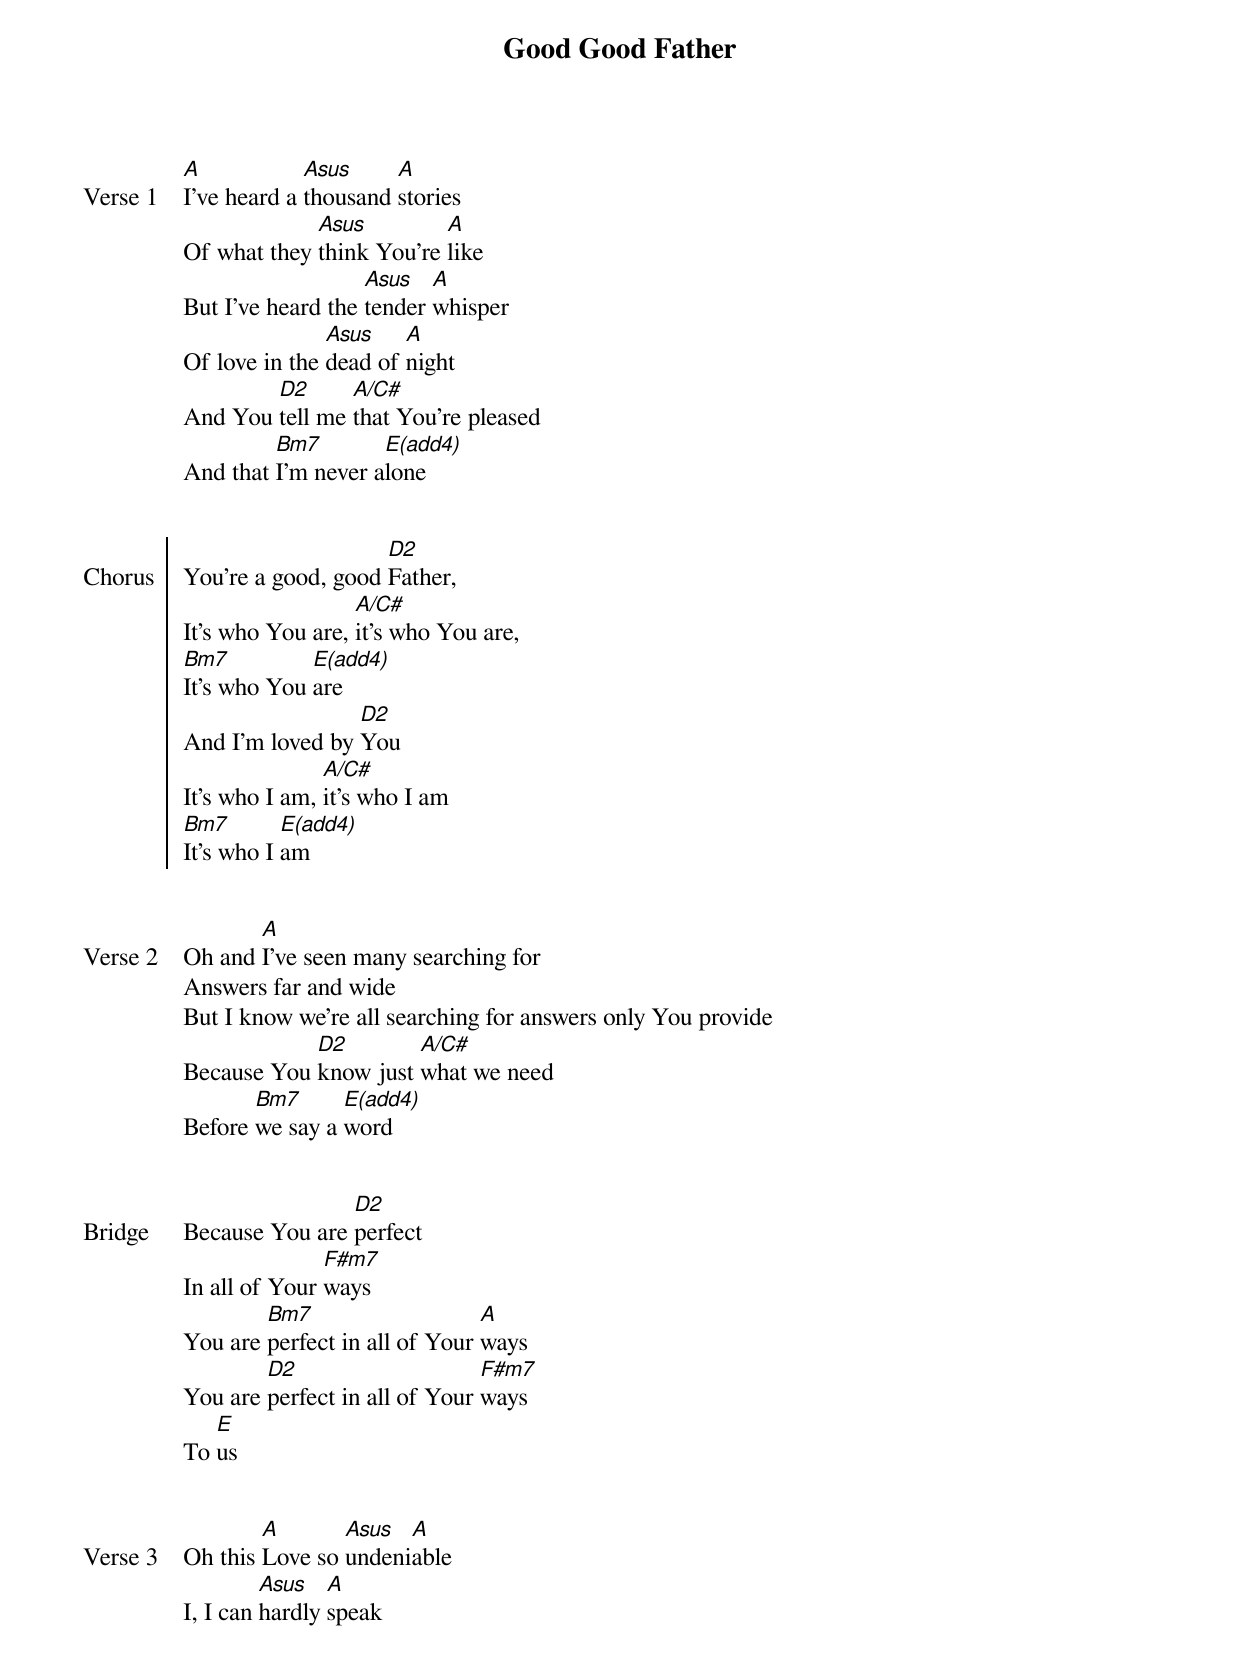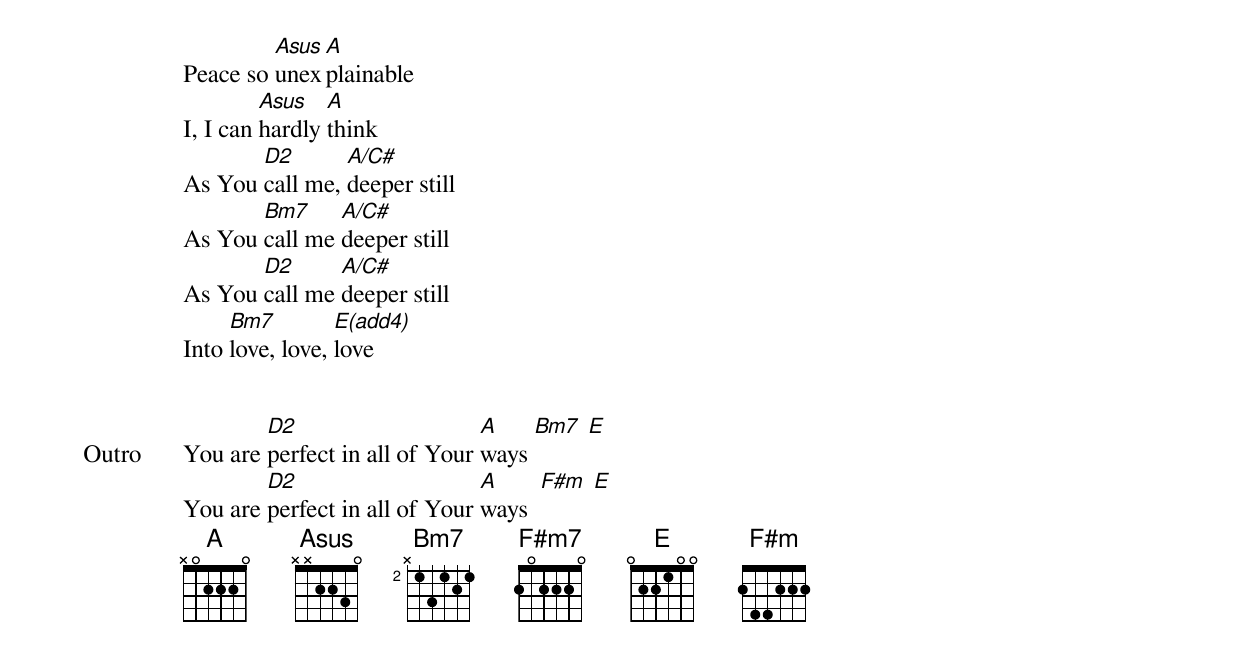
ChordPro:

{title: Good Good Father}
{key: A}
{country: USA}
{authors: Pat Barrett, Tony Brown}
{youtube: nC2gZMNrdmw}
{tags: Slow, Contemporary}

{start_of_verse: Verse 1}
[A]I've heard a [Asus]thousand [A]stories
Of what they [Asus]think You're [A]like
But I've heard the [Asus]tender [A]whisper
Of love in the [Asus]dead of [A]night
And You [D2]tell me [A/C#]that You're pleased
And that [Bm7]I'm never a[E(add4)]lone

{end_of_verse}

{start_of_chorus: Chorus}
You're a good, good [D2]Father,
It's who You are, [A/C#]it's who You are,
[Bm7]It's who You [E(add4)]are
And I'm loved by [D2]You
It's who I am, [A/C#]it's who I am
[Bm7]It's who I [E(add4)]am

{end_of_chorus}

{start_of_verse: Verse 2}
Oh and [A]I've seen many searching for
Answers far and wide
But I know we're all searching for answers only You provide
Because You [D2]know just [A/C#]what we need
Before [Bm7]we say a [E(add4)]word

{end_of_verse}

{start_of_bridge: Bridge}
Because You are [D2]perfect
In all of Your [F#m7]ways
You are [Bm7]perfect in all of Your [A]ways
You are [D2]perfect in all of Your [F#m7]ways
To [E]us

{end_of_bridge}

{start_of_verse: Verse 3}
Oh this [A]Love so [Asus]undeni[A]able
I, I can [Asus]hardly [A]speak
Peace so [Asus]unex[A]plainable
I, I can [Asus]hardly [A]think
As You [D2]call me, [A/C#]deeper still
As You [Bm7]call me [A/C#]deeper still
As You [D2]call me [A/C#]deeper still
Into [Bm7]love, love, [E(add4)]love

{end_of_verse}

{start_of_outro: Outro}
You are [D2]perfect in all of Your [A]ways [Bm7] [E]
You are [D2]perfect in all of Your [A]ways  [F#m] [E]
{end_of_outro}
